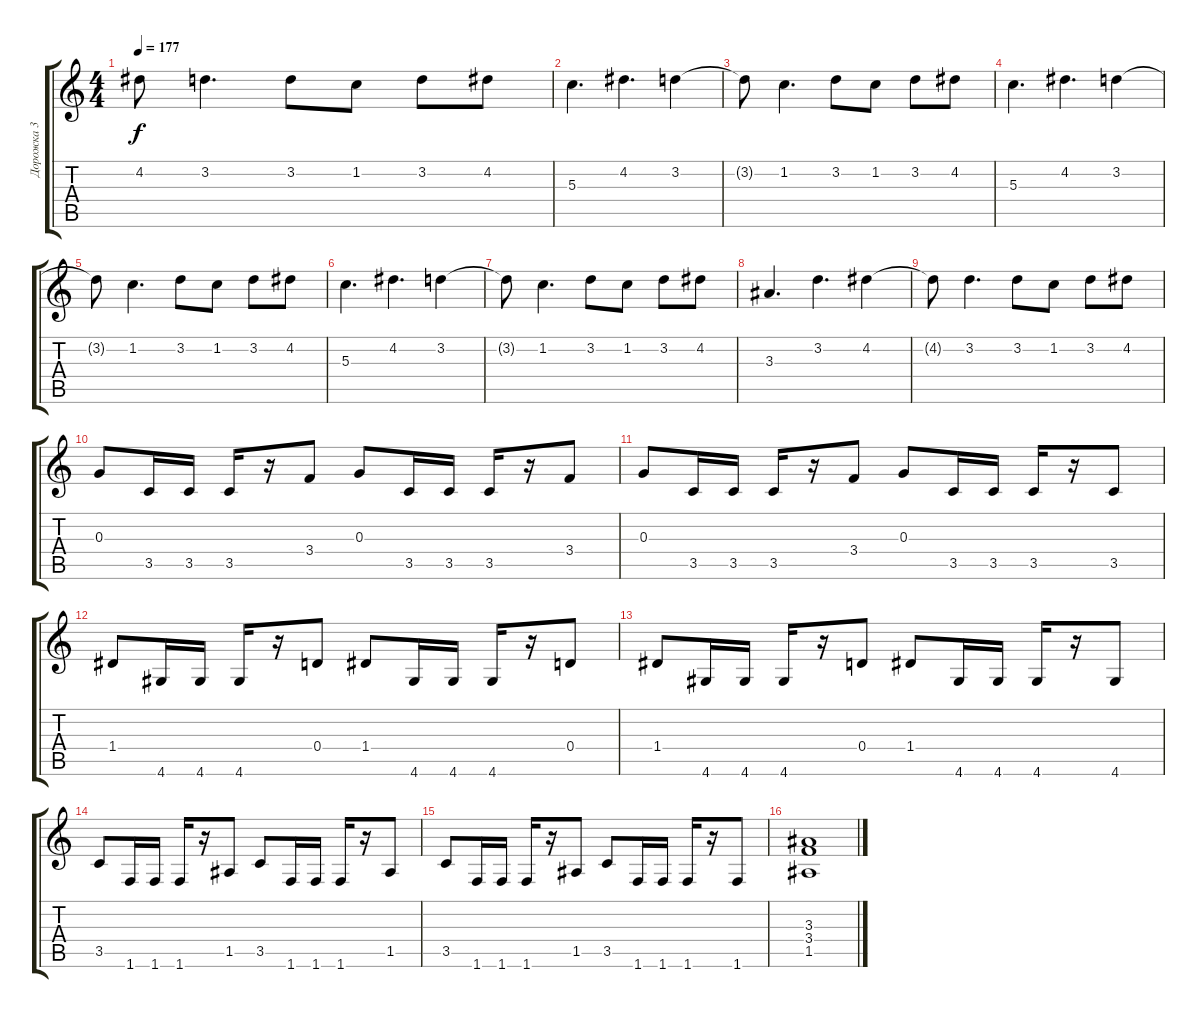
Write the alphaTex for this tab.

\track ("Дорожка 3" "Дорожка 3") {instrument distortionguitar}
\staff {score tabs}
\tuning (E4 B3 G3 D3 A2 E2) {hide}
\ts (4 4)
\tempo 177
\clef g2
\ks c
4.2{t}.8{dy f} 3.2.4{d} 3.2.8 1.2.8 3.2.8 4.2.8 |
5.3.4{d} 4.2.4{d} 3.2.4 |
3.2{t}.8 1.2.4{d} 3.2.8 1.2.8 3.2.8 4.2.8 |
5.3.4{d} 4.2.4{d} 3.2.4 |
3.2{t}.8 1.2.4{d} 3.2.8 1.2.8 3.2.8 4.2.8 |
5.3.4{d} 4.2.4{d} 3.2.4 |
3.2{t}.8 1.2.4{d} 3.2.8 1.2.8 3.2.8 4.2.8 |
3.3.4{d} 3.2.4{d} 4.2.4 |
4.2{t}.8 3.2.4{d} 3.2.8 1.2.8 3.2.8 4.2.8 |
0.3.8 3.5.16 3.5.16 3.5.16 r.16 3.4.8 0.3.8 3.5.16 3.5.16 3.5.16 r.16 3.4.8 |
0.3.8 3.5.16 3.5.16 3.5.16 r.16 3.4.8 0.3.8 3.5.16 3.5.16 3.5.16 r.16 3.5.8 |
1.4.8 4.6.16 4.6.16 4.6.16 r.16 0.4.8 1.4.8 4.6.16 4.6.16 4.6.16 r.16 0.4.8 |
1.4.8 4.6.16 4.6.16 4.6.16 r.16 0.4.8 1.4.8 4.6.16 4.6.16 4.6.16 r.16 4.6.8 |
3.5.8 1.6.16 1.6.16 1.6.16 r.16 1.5.8 3.5.8 1.6.16 1.6.16 1.6.16 r.16 1.5.8 |
3.5.8 1.6.16 1.6.16 1.6.16 r.16 1.5.8 3.5.8 1.6.16 1.6.16 1.6.16 r.16 1.6.8 |
(3.3 3.4 1.5).1
